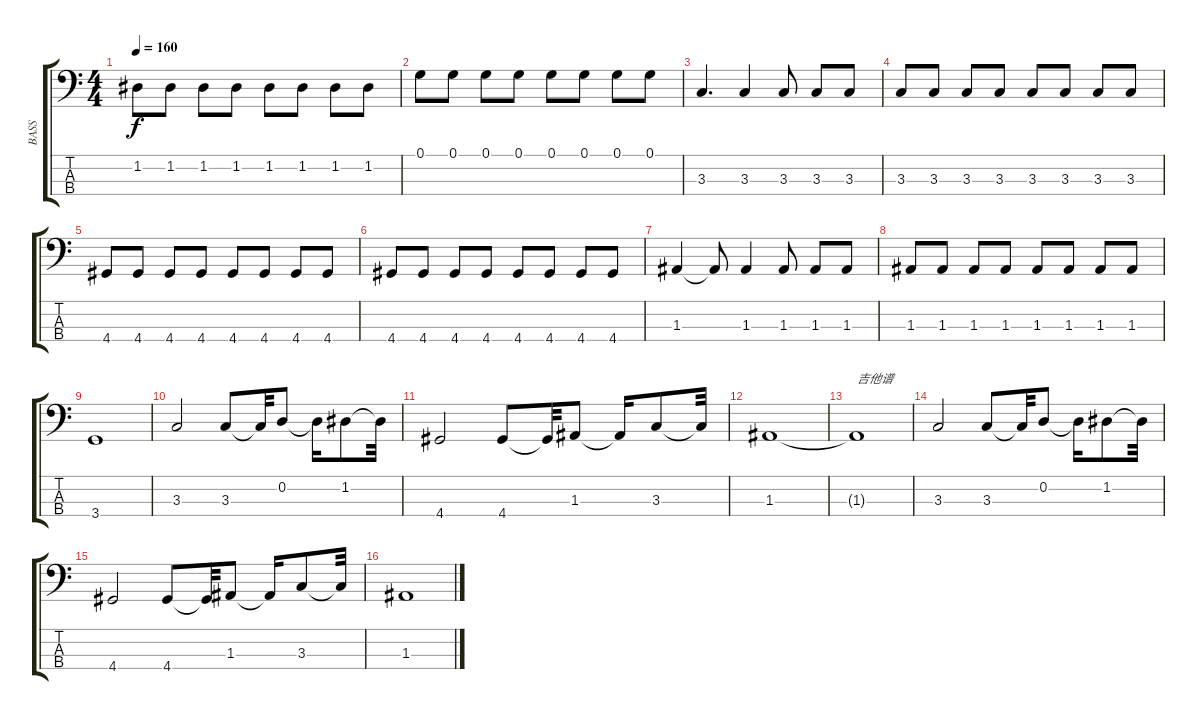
\track ("BASS" "BASS") {instrument electricbassfinger}
\staff {score tabs}
\tuning (G2 D2 A1 E1) {hide}
\ts (4 4)
\tempo 160
\clef f4
\ks c
1.2.8{dy f} 1.2.8 1.2.8 1.2.8 1.2.8 1.2.8 1.2.8 1.2.8 |
0.1.8 0.1.8 0.1.8 0.1.8 0.1.8 0.1.8 0.1.8 0.1.8 |
3.3.4{d} 3.3.4 3.3.8 3.3.8 3.3.8 |
3.3.8 3.3.8 3.3.8 3.3.8 3.3.8 3.3.8 3.3.8 3.3.8 |
4.4.8 4.4.8 4.4.8 4.4.8 4.4.8 4.4.8 4.4.8 4.4.8 |
4.4.8 4.4.8 4.4.8 4.4.8 4.4.8 4.4.8 4.4.8 4.4.8 |
1.3.4 1.3{t}.8 1.3.4 1.3.8 1.3.8 1.3.8 |
1.3.8 1.3.8 1.3.8 1.3.8 1.3.8 1.3.8 1.3.8 1.3.8 |
3.4.1 |
3.3.2 3.3.8 3.3{t}.32 0.2.8 0.2{t}.16 1.2.8 1.2{t}.32 |
4.4.2 4.4.8 4.4{t}.32 1.3.8 1.3{t}.16 3.3.8 3.3{t}.32 |
1.3.1 |
1.3{t}.1{txt "吉他谱"} |
3.3.2 3.3.8 3.3{t}.32 0.2.8 0.2{t}.16 1.2.8 1.2{t}.32 |
4.4.2 4.4.8 4.4{t}.32 1.3.8 1.3{t}.16 3.3.8 3.3{t}.32 |
1.3.1
